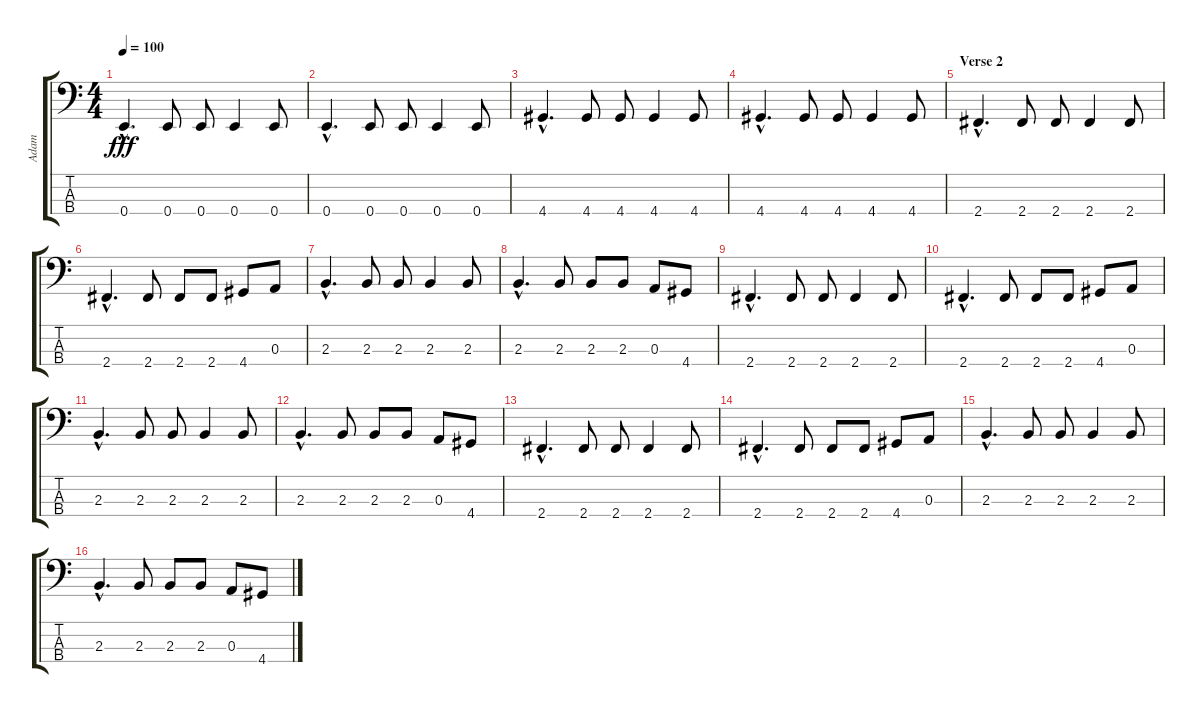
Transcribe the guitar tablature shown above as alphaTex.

\track ("Adam" "Adam") {instrument electricbassfinger}
\staff {score tabs}
\tuning (G2 D2 A1 E1) {hide}
\ts (4 4)
\tempo 100
\clef f4
\ks c
0.4{hac}.4{d dy fff} 0.4.8 0.4.8 0.4.4 0.4.8 |
0.4{hac}.4{d} 0.4.8 0.4.8 0.4.4 0.4.8 |
4.4{hac}.4{d} 4.4.8 4.4.8 4.4.4 4.4.8 |
4.4{hac}.4{d} 4.4.8 4.4.8 4.4.4 4.4.8 |
\section ("" "Verse 2")
2.4{hac}.4{d} 2.4.8 2.4.8 2.4.4 2.4.8 |
2.4{hac}.4{d} 2.4.8 2.4.8 2.4.8 4.4.8 0.3.8 |
2.3{hac}.4{d} 2.3.8 2.3.8 2.3.4 2.3.8 |
2.3{hac}.4{d} 2.3.8 2.3.8 2.3.8 0.3.8 4.4.8 |
2.4{hac}.4{d} 2.4.8 2.4.8 2.4.4 2.4.8 |
2.4{hac}.4{d} 2.4.8 2.4.8 2.4.8 4.4.8 0.3.8 |
2.3{hac}.4{d} 2.3.8 2.3.8 2.3.4 2.3.8 |
2.3{hac}.4{d} 2.3.8 2.3.8 2.3.8 0.3.8 4.4.8 |
2.4{hac}.4{d} 2.4.8 2.4.8 2.4.4 2.4.8 |
2.4{hac}.4{d} 2.4.8 2.4.8 2.4.8 4.4.8 0.3.8 |
2.3{hac}.4{d} 2.3.8 2.3.8 2.3.4 2.3.8 |
2.3{hac}.4{d} 2.3.8 2.3.8 2.3.8 0.3.8 4.4.8
